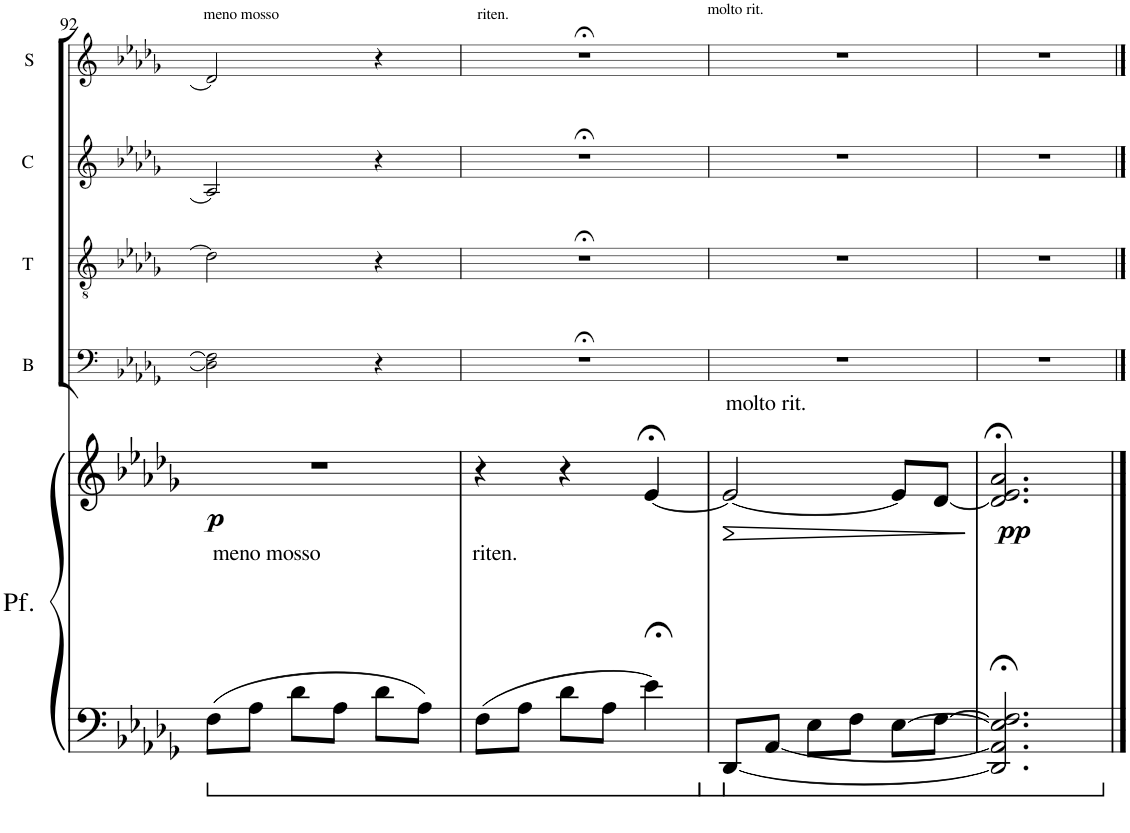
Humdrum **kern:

**kern	**kern	**dynam	**kern	**kern	**kern	**kern
*part5	*part5	*part5	*part4	*part3	*part2	*part1
*staff6	*staff5	*staff5/6	*staff4	*staff3	*staff2	*staff1
*I"Piano	*	*	*I"Bassi	*I"Tenori	*I"Contralti	*I"Soprani
*	*	*	*I'B	*I'T	*I'C	*I'S
!!LO:PB:g=z
*clefF4	*clefG2	*	*clefF4	*clefGv2	*clefG2	*clefG2
*	*	*	*	*	*	*Trd1c2
*k[b-e-a-d-g-]	*k[b-e-a-d-g-]	*	*k[b-e-a-d-g-]	*k[b-e-a-d-g-]	*k[b-e-a-d-g-]	*k[b-e-a-d-g-]
*D-:	*D-:	*	*D-:	*D-:	*D-:	*D-:
*M3/4	*M3/4	*	*M3/4	*M3/4	*M3/4	*M3/4
=92	=92	=92	=92	=92	=92	=92
!	!	!	!	!	!	!LO:TX:a:t=meno mosso
!LO:TX:a:t=meno mosso	!	!	!	!	!	!
!	!	!LO:DY:b	!	!	!	!
8F\L	2.r	p	2D-\] 2F\]	2d-\]	2A-/]	2d-/]
8A-\J	.	.	.	.	.	.
8d-\L	.	.	.	.	.	.
8A-\J	.	.	.	.	.	.
8d-\L	.	.	4r	4r	4r	4r
8A-\J	.	.	.	.	.	.
=93	=93	=93	=93	=93	=93	=93
!	!	!	!	!	!	!LO:TX:a:t=riten.
!LO:TX:a:t=riten.	!	!	!	!	!	!
8F\L	4r	.	2.r;<	2.r;<	2.r;<	2.r;<
8A-\J	.	.	.	.	.	.
8d-\L	4r	.	.	.	.	.
8A-\J	.	.	.	.	.	.
4e-;<\	[4e-;</	.	.	.	.	.
!	!	!	!	!	!	!LO:TX:a:t=molto rit.
=94	=94	=94	=94	=94	=94	=94
!	!LO:TX:a:t=molto rit.	!	!	!	!	!
!	!	!LO:HP:b	!	!	!	!
[8DD-/L	2e-/_	>	2.r	2.r	2.r	2.r
[8AA-/J	.	.	.	.	.	.
8E-\L	.	.	.	.	.	.
8F\J	.	.	.	.	.	.
[8E-\L	8e-/L]	.	.	.	.	.
[8F\J	[8d-/J	.	.	.	.	.
.	.	]	.	.	.	.
=95	=95	=95	=95	=95	=95	=95
!	!	!LO:DY:b	!	!	!	!
2.DD-/];< 2.AA-/];< 2.E-/];< 2.F/];<	2.d-/];< 2.e-/;< 2.a-/;<	pp	2.r	2.r	2.r	2.r
==	==	==	==	==	==	==
*-	*-	*-	*-	*-	*-	*-
